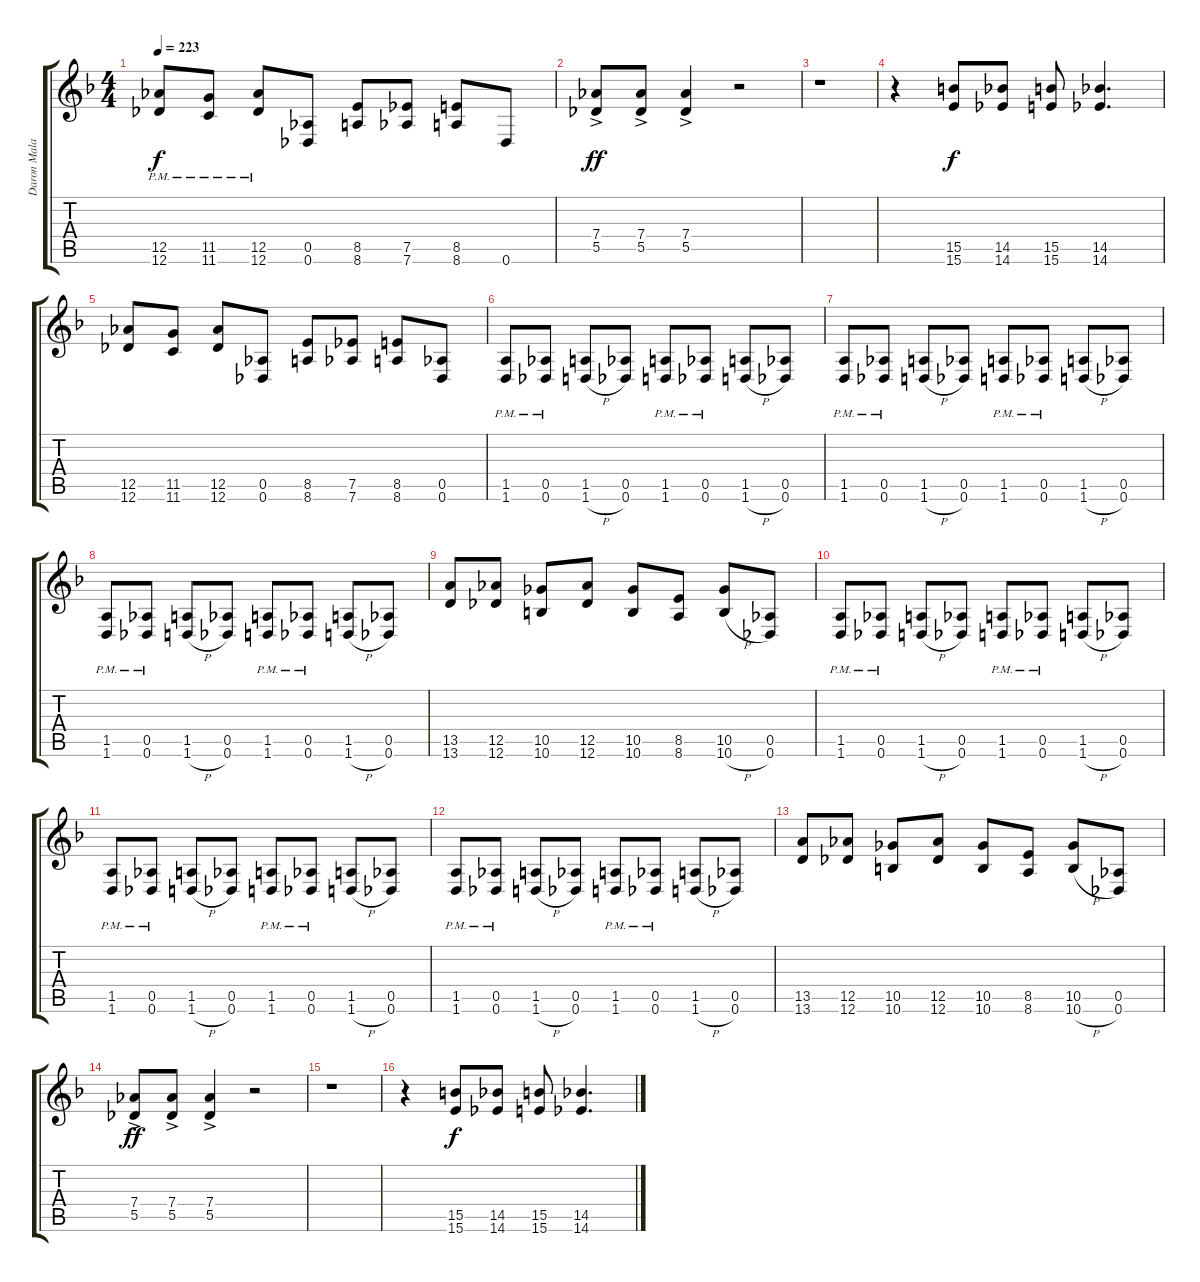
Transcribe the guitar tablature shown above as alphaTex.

\track ("Daron Malakian (2nd Guitar)" "Daron Mala") {instrument distortionguitar}
\staff {score tabs}
\tuning (Eb4 Bb3 Gb3 Db3 Ab2 Db2) {hide}
\ts (4 4)
\tempo 223
\clef g2
\ks f
(12.5{pm} 12.6{pm}).8{dy f} (11.5{pm} 11.6{pm}).8 (12.5{pm} 12.6{pm}).8 (0.5 0.6).8 (8.5 8.6).8 (7.5 7.6).8 (8.5 8.6).8 0.6.8 |
(7.4{ac} 5.5{ac}).8{dy ff} (7.4{ac} 5.5{ac}).8 (7.4{ac} 5.5{ac}).4 r.2 |
r.1 |
r.4 (15.5 15.6).8{dy f} (14.5 14.6).8 (15.5 15.6).8 (14.5 14.6).4{d} |
(12.5 12.6).8 (11.5 11.6).8 (12.5 12.6).8 (0.5 0.6).8 (8.5 8.6).8 (7.5 7.6).8 (8.5 8.6).8 (0.5 0.6).8 |
(1.5{pm} 1.6{pm}).8 (0.5{pm} 0.6{pm}).8 (1.5 1.6{h}).8 (0.5 0.6).8 (1.5{pm} 1.6{pm}).8 (0.5{pm} 0.6{pm}).8 (1.5 1.6{h}).8 (0.5 0.6).8 |
(1.5{pm} 1.6{pm}).8 (0.5{pm} 0.6{pm}).8 (1.5 1.6{h}).8 (0.5 0.6).8 (1.5{pm} 1.6{pm}).8 (0.5{pm} 0.6{pm}).8 (1.5 1.6{h}).8 (0.5 0.6).8 |
(1.5{pm} 1.6{pm}).8 (0.5{pm} 0.6{pm}).8 (1.5 1.6{h}).8 (0.5 0.6).8 (1.5{pm} 1.6{pm}).8 (0.5{pm} 0.6{pm}).8 (1.5 1.6{h}).8 (0.5 0.6).8 |
(13.5 13.6).8 (12.5 12.6).8 (10.5 10.6).8 (12.5 12.6).8 (10.5 10.6).8 (8.5 8.6).8 (10.5 10.6{h}).8 (0.5 0.6).8 |
(1.5{pm} 1.6{pm}).8 (0.5{pm} 0.6{pm}).8 (1.5 1.6{h}).8 (0.5 0.6).8 (1.5{pm} 1.6{pm}).8 (0.5{pm} 0.6{pm}).8 (1.5 1.6{h}).8 (0.5 0.6).8 |
(1.5{pm} 1.6{pm}).8 (0.5{pm} 0.6{pm}).8 (1.5 1.6{h}).8 (0.5 0.6).8 (1.5{pm} 1.6{pm}).8 (0.5{pm} 0.6{pm}).8 (1.5 1.6{h}).8 (0.5 0.6).8 |
(1.5{pm} 1.6{pm}).8 (0.5{pm} 0.6{pm}).8 (1.5 1.6{h}).8 (0.5 0.6).8 (1.5{pm} 1.6{pm}).8 (0.5{pm} 0.6{pm}).8 (1.5 1.6{h}).8 (0.5 0.6).8 |
(13.5 13.6).8 (12.5 12.6).8 (10.5 10.6).8 (12.5 12.6).8 (10.5 10.6).8 (8.5 8.6).8 (10.5 10.6{h}).8 (0.5 0.6).8 |
(7.4{ac} 5.5{ac}).8{dy ff} (7.4{ac} 5.5{ac}).8 (7.4{ac} 5.5{ac}).4 r.2 |
r.1 |
r.4 (15.5 15.6).8{dy f} (14.5 14.6).8 (15.5 15.6).8 (14.5 14.6).4{d}
